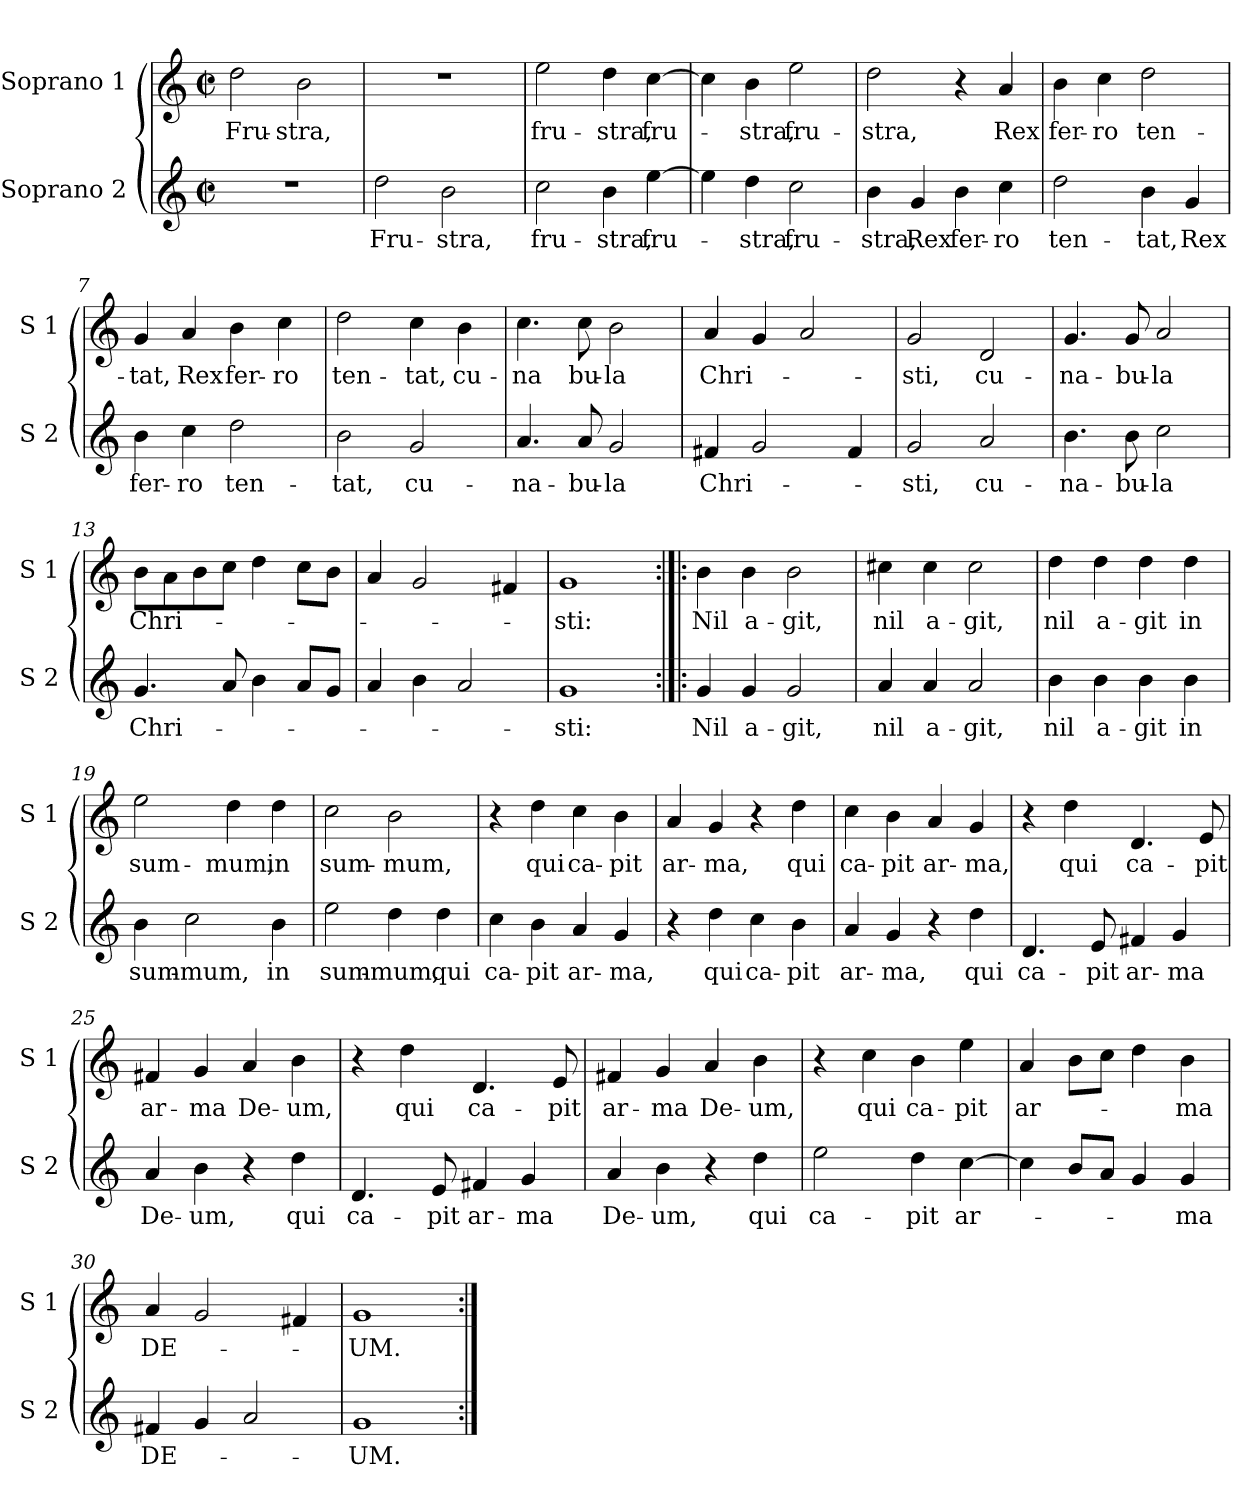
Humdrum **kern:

**kern	**text	**kern	**text
*part2	*part2	*part1	*part1
*staff2	*staff2	*staff1	*staff1
*I"Soprano 2	*	*I"Soprano 1	*
*I'S 2	*	*I'S 1	*
*clefG2	*	*clefG2	*
*k[]	*	*k[]	*
*C:	*	*C:	*
*M2/2	*	*M2/2	*
*met(c|)	*	*met(c|)	*
=1	=1	=1	=1
!	!	!	!LO:LY:b
1r	.	2dd\	Fru-
!	!	!	!LO:LY:b
.	.	2b\	-stra,
=2	=2	=2	=2
!	!LO:LY:b	!	!
2dd\	Fru-	1r	.
!	!LO:LY:b	!	!
2b\	-stra,	.	.
=3	=3	=3	=3
!	!LO:LY:b	!	!LO:LY:b
2cc\	fru-	2ee\	fru-
!	!LO:LY:b	!	!LO:LY:b
4b\	-stra,	4dd\	-stra,
!	!LO:LY:b	!	!LO:LY:b
[4ee\	fru-	[4cc\	fru-
=4	=4	=4	=4
4ee\]	.	4cc\]	.
!	!LO:LY:b	!	!LO:LY:b
4dd\	-stra,	4b\	-stra,
!	!LO:LY:b	!	!LO:LY:b
2cc\	fru-	2ee\	fru-
=5	=5	=5	=5
!	!LO:LY:b	!	!LO:LY:b
4b\	-stra,	2dd\	-stra,
!	!LO:LY:b	!	!
4g/	Rex	.	.
!	!LO:LY:b	!	!
4b\	fer-	4r	.
!	!LO:LY:b	!	!LO:LY:b
4cc\	-ro	4a/	Rex
!!LO:LB:g=z
=6	=6	=6	=6
!	!LO:LY:b	!	!LO:LY:b
2dd\	ten-	4b\	fer-
!	!	!	!LO:LY:b
.	.	4cc\	-ro
!	!LO:LY:b	!	!LO:LY:b
4b\	-tat,	2dd\	ten-
!	!LO:LY:b	!	!
4g/	Rex	.	.
=7	=7	=7	=7
!	!LO:LY:b	!	!LO:LY:b
4b\	fer-	4g/	-tat,
!	!LO:LY:b	!	!LO:LY:b
4cc\	-ro	4a/	Rex
!	!LO:LY:b	!	!LO:LY:b
2dd\	ten-	4b\	fer-
!	!	!	!LO:LY:b
.	.	4cc\	-ro
=8	=8	=8	=8
!	!LO:LY:b	!	!LO:LY:b
2b\	-tat,	2dd\	ten-
!	!LO:LY:b	!	!LO:LY:b
2g/	cu-	4cc\	-tat,
!	!	!	!LO:LY:b
.	.	4b\	cu-
=9	=9	=9	=9
!	!LO:LY:b	!	!LO:LY:b
4.a/	-na-	4.cc\	-na
!	!LO:LY:b	!	!LO:LY:b
8a/	-bu-	8cc\	bu-
!	!LO:LY:b	!	!LO:LY:b
2g/	-la	2b\	-la
=10	=10	=10	=10
!	!LO:LY:b	!	!LO:LY:b
4f#X/	Chri-	4a/	Chri-
2g/	.	4g/	.
.	.	2a/	.
4f#/	.	.	.
!!LO:LB:g=z
=11	=11	=11	=11
!	!LO:LY:b	!	!LO:LY:b
2g/	-sti,	2g/	-sti,
!	!LO:LY:b	!	!LO:LY:b
2a/	cu-	2d/	cu-
=12	=12	=12	=12
!	!LO:LY:b	!	!LO:LY:b
4.b\	-na-	4.g/	-na-
!	!LO:LY:b	!	!LO:LY:b
8b\	-bu-	8g/	-bu-
!	!LO:LY:b	!	!LO:LY:b
2cc\	-la	2a/	-la
=13	=13	=13	=13
!	!LO:LY:b	!	!LO:LY:b
4.g/	Chri-	8b\L	Chri-
.	.	8a\	.
.	.	8b\	.
8a/	.	8cc\J	.
4b\	.	4dd\	.
8a/L	.	8cc\L	.
8g/J	.	8b\J	.
=14	=14	=14	=14
4a/	.	4a/	.
4b\	.	2g/	.
2a/	.	.	.
.	.	4f#X/	.
=15	=15	=15	=15
!	!LO:LY:b	!	!LO:LY:b
1g	-sti:	1g	-sti:
=16:|!|:	=16:|!|:	=16:|!|:	=16:|!|:
!	!LO:LY:b	!	!LO:LY:b
4g/	Nil	4b\	Nil
!	!LO:LY:b	!	!LO:LY:b
4g/	a-	4b\	a-
!	!LO:LY:b	!	!LO:LY:b
2g/	-git,	2b\	-git,
!!LO:LB:g=z
=17	=17	=17	=17
!	!LO:LY:b	!	!LO:LY:b
4a/	nil	4cc#X\	nil
!	!LO:LY:b	!	!LO:LY:b
4a/	a-	4cc#\	a-
!	!LO:LY:b	!	!LO:LY:b
2a/	-git,	2cc#\	-git,
=18	=18	=18	=18
!	!LO:LY:b	!	!LO:LY:b
4b\	nil	4dd\	nil
!	!LO:LY:b	!	!LO:LY:b
4b\	a-	4dd\	a-
!	!LO:LY:b	!	!LO:LY:b
4b\	-git	4dd\	-git
!	!LO:LY:b	!	!LO:LY:b
4b\	in	4dd\	in
=19	=19	=19	=19
!	!LO:LY:b	!	!LO:LY:b
4b\	sum-	2ee\	sum-
!	!LO:LY:b	!	!
2cc\	-mum,	.	.
!	!	!	!LO:LY:b
.	.	4dd\	-mum,
!	!LO:LY:b	!	!LO:LY:b
4b\	in	4dd\	in
=20	=20	=20	=20
!	!LO:LY:b	!	!LO:LY:b
2ee\	sum-	2cc\	sum-
!	!LO:LY:b	!	!LO:LY:b
4dd\	-mum,	2b\	-mum,
!	!LO:LY:b	!	!
4dd\	qui	.	.
=21	=21	=21	=21
!	!LO:LY:b	!	!
4cc\	ca-	4r	.
!	!LO:LY:b	!	!LO:LY:b
4b\	-pit	4dd\	qui
!	!LO:LY:b	!	!LO:LY:b
4a/	ar-	4cc\	ca-
!	!LO:LY:b	!	!LO:LY:b
4g/	-ma,	4b\	-pit
!!LO:PB:g=z
=22	=22	=22	=22
!	!	!	!LO:LY:b
4r	.	4a/	ar-
!	!LO:LY:b	!	!LO:LY:b
4dd\	qui	4g/	-ma,
!	!LO:LY:b	!	!
4cc\	ca-	4r	.
!	!LO:LY:b	!	!LO:LY:b
4b\	-pit	4dd\	qui
=23	=23	=23	=23
!	!LO:LY:b	!	!LO:LY:b
4a/	ar-	4cc\	ca-
!	!LO:LY:b	!	!LO:LY:b
4g/	-ma,	4b\	-pit
!	!	!	!LO:LY:b
4r	.	4a/	ar-
!	!LO:LY:b	!	!LO:LY:b
4dd\	qui	4g/	-ma,
=24	=24	=24	=24
!	!LO:LY:b	!	!
4.d/	ca-	4r	.
!	!	!	!LO:LY:b
.	.	4dd\	qui
!	!LO:LY:b	!	!
8e/	-pit	.	.
!	!LO:LY:b	!	!LO:LY:b
4f#X/	ar-	4.d/	ca-
!	!LO:LY:b	!	!
4g/	-ma	.	.
!	!	!	!LO:LY:b
.	.	8e/	-pit
=25	=25	=25	=25
!	!LO:LY:b	!	!LO:LY:b
4a/	De-	4f#X/	ar-
!	!LO:LY:b	!	!LO:LY:b
4b\	-um,	4g/	-ma
!	!	!	!LO:LY:b
4r	.	4a/	De-
!	!LO:LY:b	!	!LO:LY:b
4dd\	qui	4b\	-um,
=26	=26	=26	=26
!	!LO:LY:b	!	!
4.d/	ca-	4r	.
!	!	!	!LO:LY:b
.	.	4dd\	qui
!	!LO:LY:b	!	!
8e/	-pit	.	.
!	!LO:LY:b	!	!LO:LY:b
4f#X/	ar-	4.d/	ca-
!	!LO:LY:b	!	!
4g/	-ma	.	.
!	!	!	!LO:LY:b
.	.	8e/	-pit
!!LO:LB:g=z
=27	=27	=27	=27
!	!LO:LY:b	!	!LO:LY:b
4a/	De-	4f#X/	ar-
!	!LO:LY:b	!	!LO:LY:b
4b\	-um,	4g/	-ma
!	!	!	!LO:LY:b
4r	.	4a/	De-
!	!LO:LY:b	!	!LO:LY:b
4dd\	qui	4b\	-um,
=28	=28	=28	=28
!	!LO:LY:b	!	!
2ee\	ca-	4r	.
!	!	!	!LO:LY:b
.	.	4cc\	qui
!	!LO:LY:b	!	!LO:LY:b
4dd\	-pit	4b\	ca-
!	!LO:LY:b	!	!LO:LY:b
[4cc\	ar-	4ee\	-pit
=29	=29	=29	=29
!	!	!	!LO:LY:b
4cc\]	.	4a/	ar-
8b/L	.	8b\L	.
8a/J	.	8cc\J	.
4g/	.	4dd\	.
!	!LO:LY:b	!	!LO:LY:b
4g/	-ma	4b\	-ma
=30	=30	=30	=30
!	!LO:LY:b	!	!LO:LY:b
4f#X/	DE-	4a/	DE-
4g/	.	2g/	.
2a/	.	.	.
.	.	4f#X/	.
=31	=31	=31	=31
!	!LO:LY:b	!	!LO:LY:b
1g	-UM.	1g	-UM.
=:|!	=:|!	=:|!	=:|!
*-	*-	*-	*-
